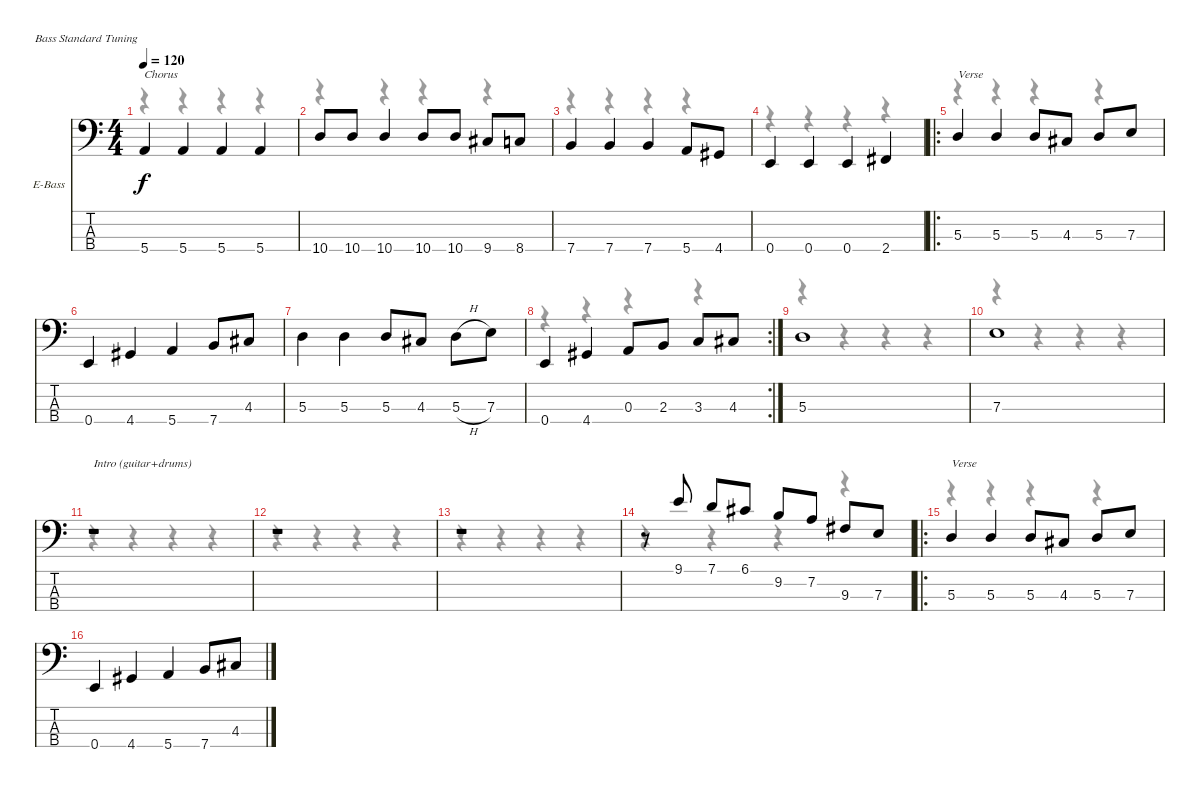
\bracketExtendMode nobrackets
\firstSystemTrackNameOrientation horizontal
\otherSystemsTrackNameOrientation horizontal
\track ("Bass" "E-Bass") {instrument electricbasspick}
\staff {score tabs}
\tuning (G2 D2 A1 E1)
\voice
\ts (4 4)
\tempo 120
\clef f4
\ks c
5.4.4{txt "Chorus" dy f} 5.4.4 5.4.4 5.4.4 |
10.4.8 10.4.8 10.4.4 10.4.8 10.4.8 9.4.8 8.4.8 |
7.4.4 7.4.4 7.4.4 5.4.8 4.4.8 |
0.4.4 0.4.4 0.4.4 2.4.4 |
\ro
5.3.4{txt "Verse"} 5.3.4 5.3.8 4.3.8 5.3.8 7.3.8 |
0.4.4 4.4.4 5.4.4 7.4.8 4.3.8 |
5.3.4 5.3.4 5.3.8 4.3.8 5.3{h}.8 7.3.8 |
\rc 2
0.4.4 4.4.4 0.3.8 2.3.8 3.3.8 4.3.8 |
5.3.1 |
7.3.1 |
r.1{txt "Intro (guitar+drums)"} |
r.1 |
r.1 |
r.8 9.1.8 7.1.8 6.1.8 9.2.8 7.2.8 9.3.8 7.3.8 |
\ro
5.3.4{txt "Verse"} 5.3.4 5.3.8 4.3.8 5.3.8 7.3.8 |
0.4.4 4.4.4 5.4.4 7.4.8 4.3.8
\voice
\clef f4
\ottava regular
\simile none
\ks c
r.4{dy mf} r.4 r.4 r.4 |
r.4 r.4 r.4 r.4 |
r.4 r.4 r.4 r.4 |
r.4 r.4 r.4 r.4 |
r.4 r.4 r.4 r.4 |
|
|
r.4{dy mf} r.4 r.4 r.4 |
r.4 r.4 r.4 r.4 |
r.4 r.4 r.4 r.4 |
r.4 r.4 r.4 r.4 |
r.4 r.4 r.4 r.4 |
r.4 r.4 r.4 r.4 |
r.4 r.4 r.4 r.4 |
r.4 r.4 r.4 r.4 |
